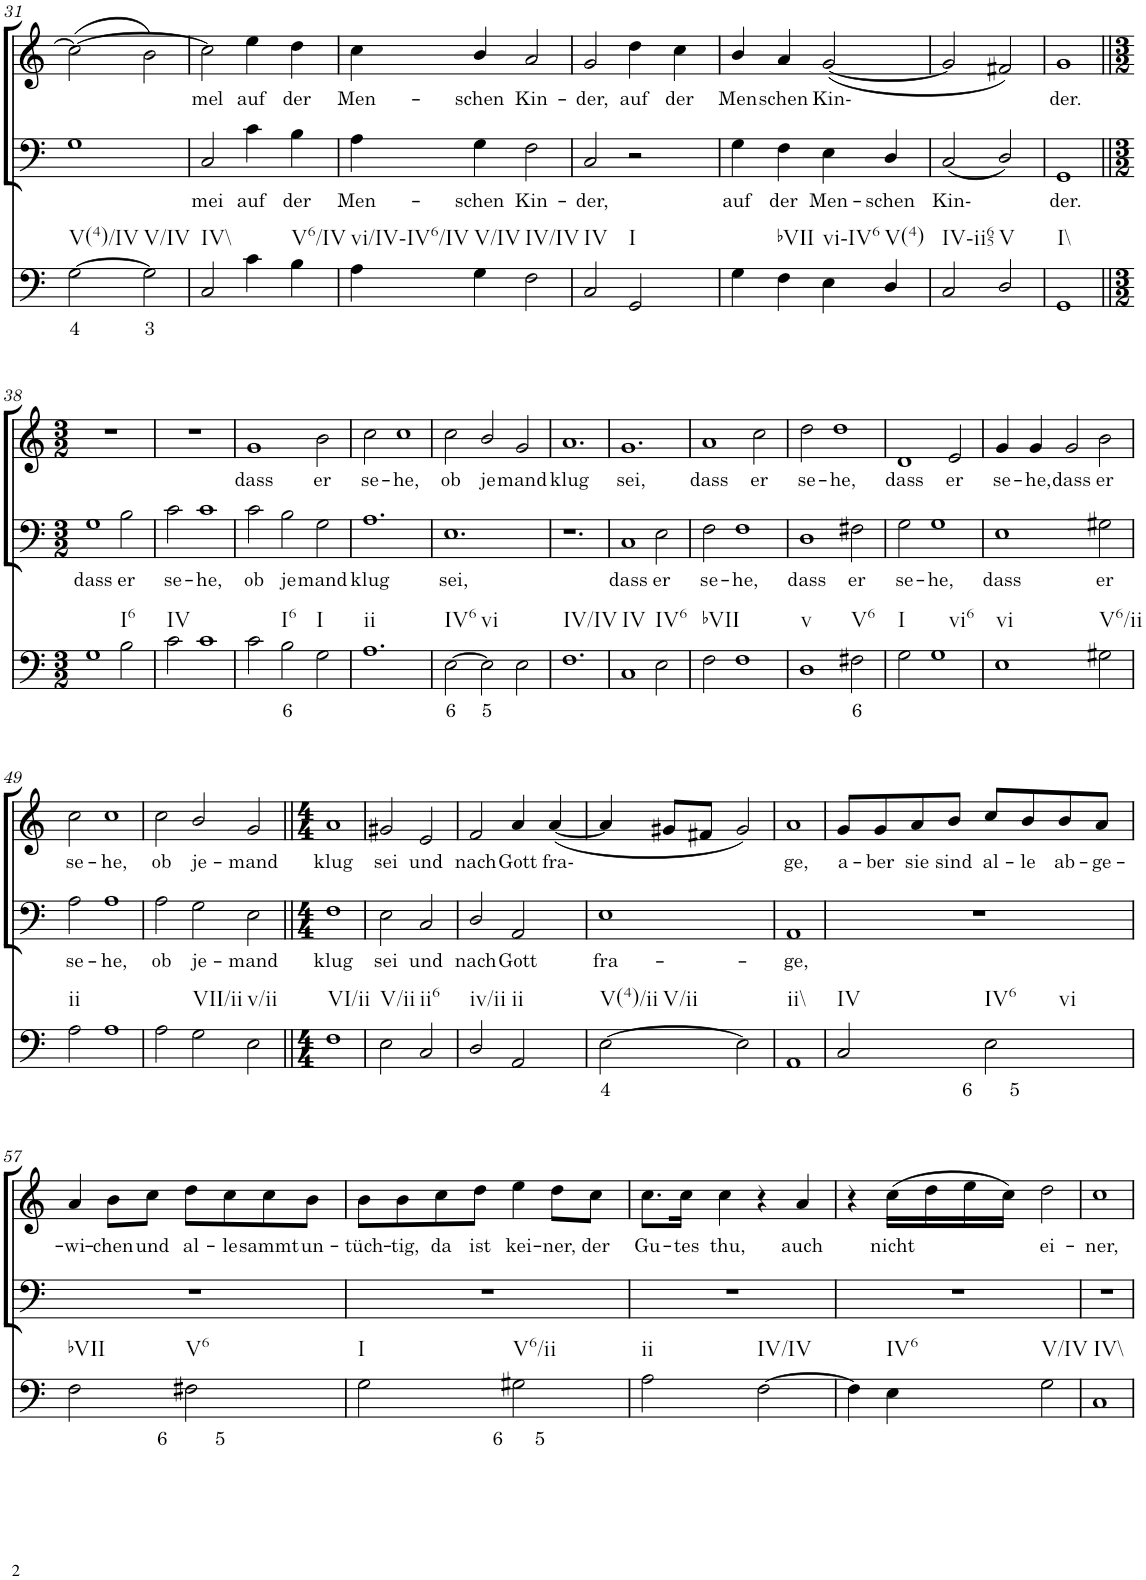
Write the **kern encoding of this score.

**kern	**text	**kern	**text	**kern	**text
*part3	*part3	*part2	*part2	*part1	*part1
*staff3	*staff3	*staff2	*staff2	*staff1	*staff1
*I"Continuo	*	*I"Bass	*	*I"Soprano	*
!!LO:PB:g=z
*clefF4	*	*clefF4	*	*clefG2	*
*k[]	*	*k[]	*	*k[]	*
*M4/4	*	*M4/4	*	*M4/4	*
=31	=31	=31	=31	=31	=31
!LO:TX:b:t=V(4)/IV	!	!	!	!	!
!	!LO:LY:b	!	!	!	!
[2G\	4	1G	.	(2cc\_	.
!LO:TX:b:t=V/IV	!	!	!	!	!
!	!LO:LY:b	!	!	!	!
2G\]	3	.	.	2b\)	.
=32	=32	=32	=32	=32	=32
!LO:TX:b:t=IV\\	!	!	!	!	!
!	!	!	!LO:LY:b	!	!LO:LY:b
2C/	.	2C/	mei	2cc\]	mel
!	!	!	!LO:LY:b	!	!LO:LY:b
4c\	.	4c\	auf	4ee\	auf
!LO:TX:b:t=V6/IV	!	!	!	!	!
!	!	!	!LO:LY:b	!	!LO:LY:b
4B\	.	4B\	der	4dd\	der
=33	=33	=33	=33	=33	=33
!LO:TX:b:t=vi/IV-IV6/IV	!	!	!	!	!
!	!	!	!LO:LY:b	!	!LO:LY:b
4A\	.	4A\	Men-	4cc\	Men-
!LO:TX:b:t=V/IV	!	!	!	!	!
!	!	!	!LO:LY:b	!	!LO:LY:b
4G\	.	4G\	schen	4b/	schen
!LO:TX:b:t=IV/IV	!	!	!	!	!
!	!	!	!LO:LY:b	!	!LO:LY:b
2F\	.	2F\	Kin-	2a/	Kin-
=34	=34	=34	=34	=34	=34
!LO:TX:b:t=IV	!	!	!	!	!
!	!	!	!LO:LY:b	!	!LO:LY:b
2C/	.	2C/	der,	2g/	der,
!LO:TX:b:t=I	!	!	!	!	!
!	!	!	!	!	!LO:LY:b
2GG/	.	2r	.	4dd\	auf
!	!	!	!	!	!LO:LY:b
.	.	.	.	4cc\	der
=35	=35	=35	=35	=35	=35
!	!	!	!LO:LY:b	!	!LO:LY:b
4G\	.	4G\	auf	4b/	Men-
!LO:TX:b:t=bVII	!	!	!	!	!
!	!	!	!LO:LY:b	!	!LO:LY:b
4F\	.	4F\	der	4a/	schen
!LO:TX:b:t=vi-IV6	!	!	!	!	!
!	!	!	!LO:LY:b	!	!LO:LY:b
4E\	.	4E\	Men-	([2g/	Kin-
!LO:TX:b:t=V(4)	!	!	!	!	!
!	!	!	!LO:LY:b	!	!
4D/	.	4D/	schen	.	.
=36	=36	=36	=36	=36	=36
!LO:TX:b:t=IV-ii65	!	!	!	!	!
!	!	!	!LO:LY:b	!	!
2C/	.	(2C/	Kin-	2g/]	.
!LO:TX:b:t=V	!	!	!	!	!
2D/	.	2D/)	.	2f#X/)	.
=37	=37	=37	=37	=37	=37
!LO:TX:b:t=I\\	!	!	!	!	!
!	!	!	!LO:LY:b	!	!LO:LY:b
1GG	.	1GG	der.	1g	der.
!!LO:LB:g=z
=38||	=38||	=38||	=38||	=38||	=38||
*M3/2	*	*M3/2	*	*M3/2	*
!	!	!	!LO:LY:b	!	!
1G	.	1G	dass	1.r	.
!LO:TX:b:t=I6	!	!	!	!	!
!	!	!	!LO:LY:b	!	!
2B\	.	2B\	er	.	.
=39	=39	=39	=39	=39	=39
!LO:TX:b:t=IV	!	!	!	!	!
!	!	!	!LO:LY:b	!	!
2c\	.	2c\	se-	1.r	.
!	!	!	!LO:LY:b	!	!
1c	.	1c	he,	.	.
=40	=40	=40	=40	=40	=40
!	!	!	!LO:LY:b	!	!LO:LY:b
2c\	.	2c\	ob	1g	dass
!LO:TX:b:t=I6	!	!	!	!	!
!	!LO:LY:b	!	!LO:LY:b	!	!
2B\	6	2B\	je-	.	.
!LO:TX:b:t=I	!	!	!	!	!
!	!	!	!LO:LY:b	!	!LO:LY:b
2G\	.	2G\	mand	2b\	er
=41	=41	=41	=41	=41	=41
!LO:TX:b:t=ii	!	!	!	!	!
!	!	!	!LO:LY:b	!	!LO:LY:b
1.A	.	1.A	klug	2cc\	se-
!	!	!	!	!	!LO:LY:b
.	.	.	.	1cc	he,
=42	=42	=42	=42	=42	=42
!LO:TX:b:t=IV6	!	!	!	!	!
!	!LO:LY:b	!	!LO:LY:b	!	!LO:LY:b
[2E\	6	1.E	sei,	2cc\	ob
!LO:TX:b:t=vi	!	!	!	!	!
!	!LO:LY:b	!	!	!	!LO:LY:b
2E\]	5	.	.	2b/	je-
!	!	!	!	!	!LO:LY:b
2E\	.	.	.	2g/	mand
=43	=43	=43	=43	=43	=43
!LO:TX:b:t=IV/IV	!	!	!	!	!
!	!	!	!	!	!LO:LY:b
1.F	.	1.r	.	1.a	klug
=44	=44	=44	=44	=44	=44
!LO:TX:b:t=IV	!	!	!	!	!
!	!	!	!LO:LY:b	!	!LO:LY:b
1C	.	1C	dass	1.g	sei,
!LO:TX:b:t=IV6	!	!	!	!	!
!	!	!	!LO:LY:b	!	!
2E\	.	2E\	er	.	.
=45	=45	=45	=45	=45	=45
!LO:TX:b:t=bVII	!	!	!	!	!
!	!	!	!LO:LY:b	!	!LO:LY:b
2F\	.	2F\	se-	1a	dass
!	!	!	!LO:LY:b	!	!
1F	.	1F	he,	.	.
!	!	!	!	!	!LO:LY:b
.	.	.	.	2cc\	er
=46	=46	=46	=46	=46	=46
!LO:TX:b:t=v	!	!	!	!	!
!	!	!	!LO:LY:b	!	!LO:LY:b
1D	.	1D	dass	2dd\	se-
!	!	!	!	!	!LO:LY:b
.	.	.	.	1dd	he,
!LO:TX:b:t=V6	!	!	!	!	!
!	!LO:LY:b	!	!LO:LY:b	!	!
2F#X\	6	2F#X\	er	.	.
=47	=47	=47	=47	=47	=47
!LO:TX:b:t=I	!	!	!	!	!
!	!	!	!LO:LY:b	!	!LO:LY:b
2G\	.	2G\	se-	1d	dass
!LO:TX:b:t=vi6	!	!	!	!	!
!	!	!	!LO:LY:b	!	!
1G	.	1G	he,	.	.
!	!	!	!	!	!LO:LY:b
.	.	.	.	2e/	er
=48	=48	=48	=48	=48	=48
!LO:TX:b:t=vi	!	!	!	!	!
!	!	!	!LO:LY:b	!	!LO:LY:b
1E	.	1E	dass	4g/	se-
!	!	!	!	!	!LO:LY:b
.	.	.	.	4g/	he,
!	!	!	!	!	!LO:LY:b
.	.	.	.	2g/	dass
!LO:TX:b:t=V6/ii	!	!	!	!	!
!	!	!	!LO:LY:b	!	!LO:LY:b
2G#X\	.	2G#X\	er	2b\	er
!!LO:LB:g=z
=49	=49	=49	=49	=49	=49
!LO:TX:b:t=ii	!	!	!	!	!
!	!	!	!LO:LY:b	!	!LO:LY:b
2A\	.	2A\	se-	2cc\	se-
!	!	!	!LO:LY:b	!	!LO:LY:b
1A	.	1A	he,	1cc	he,
=50	=50	=50	=50	=50	=50
!	!	!	!LO:LY:b	!	!LO:LY:b
2A\	.	2A\	ob	2cc\	ob
!LO:TX:b:t=VII/ii	!	!	!	!	!
!	!	!	!LO:LY:b	!	!LO:LY:b
2G\	.	2G\	je-	2b/	je-
!LO:TX:b:t=v/ii	!	!	!	!	!
!	!	!	!LO:LY:b	!	!LO:LY:b
2E\	.	2E\	mand	2g/	mand
=51||	=51||	=51||	=51||	=51||	=51||
*M4/4	*	*M4/4	*	*M4/4	*
!LO:TX:b:t=VI/ii	!	!	!	!	!
!	!	!	!LO:LY:b	!	!LO:LY:b
1F	.	1F	klug	1a	klug
=52	=52	=52	=52	=52	=52
!LO:TX:b:t=V/ii	!	!	!	!	!
!	!	!	!LO:LY:b	!	!LO:LY:b
2E\	.	2E\	sei	2g#X/	sei
!LO:TX:b:t=ii6	!	!	!	!	!
!	!	!	!LO:LY:b	!	!LO:LY:b
2C/	.	2C/	und	2e/	und
=53	=53	=53	=53	=53	=53
!LO:TX:b:t=iv/ii	!	!	!	!	!
!	!	!	!LO:LY:b	!	!LO:LY:b
2D/	.	2D/	nach	2f/	nach
!LO:TX:b:t=ii	!	!	!	!	!
!	!	!	!LO:LY:b	!	!LO:LY:b
2AA/	.	2AA/	Gott	4a/	Gott
!	!	!	!	!	!LO:LY:b
.	.	.	.	([4a/	fra-
=54	=54	=54	=54	=54	=54
!LO:TX:b:t=V(4)/ii	!	!	!	!	!
!LO:TX:b:t=V/ii	!	!	!	!	!
!	!LO:LY:b	!	!LO:LY:b	!	!
[2E\	4	1E	fra-	4a/]	.
.	.	.	.	8g#X/L	.
.	.	.	.	8f#X/J	.
2E\]	.	.	.	2g#/)	.
=55	=55	=55	=55	=55	=55
!LO:TX:b:t=ii\\	!	!	!	!	!
!	!	!	!LO:LY:b	!	!LO:LY:b
1AA	.	1AA	ge,	1a	ge,
=56	=56	=56	=56	=56	=56
!LO:TX:b:t=IV	!	!	!	!	!
!	!	!	!	!	!LO:LY:b
2C/	.	1r	.	8g/L	a-
!	!	!	!	!	!LO:LY:b
.	.	.	.	8g/	ber
!	!	!	!	!	!LO:LY:b
.	.	.	.	8a/	sie
!	!	!	!	!	!LO:LY:b
.	.	.	.	8b/J	sind
!LO:TX:b:t=IV6	!	!	!	!	!
!LO:TX:b:t=vi	!	!	!	!	!
!	!LO:LY:b	!	!	!	!LO:LY:b
2E\	6 5	.	.	8cc/L	al-
!	!	!	!	!	!LO:LY:b
.	.	.	.	8b/	le
!	!	!	!	!	!LO:LY:b
.	.	.	.	8b/	ab-
!	!	!	!	!	!LO:LY:b
.	.	.	.	8a/J	ge-
!!LO:LB:g=z
=57	=57	=57	=57	=57	=57
!LO:TX:b:t=bVII	!	!	!	!	!
!	!	!	!	!	!LO:LY:b
2F\	.	1r	.	4a/	wi-
!	!	!	!	!	!LO:LY:b
.	.	.	.	8b\L	chen
!	!	!	!	!	!LO:LY:b
.	.	.	.	8cc\J	und
!LO:TX:b:t=V6	!	!	!	!	!
!	!LO:LY:b	!	!	!	!LO:LY:b
2F#X\	6 5	.	.	8dd\L	al-
!	!	!	!	!	!LO:LY:b
.	.	.	.	8cc\	le-
!	!	!	!	!	!LO:LY:b
.	.	.	.	8cc\	sammt
!	!	!	!	!	!LO:LY:b
.	.	.	.	8b\J	un-
=58	=58	=58	=58	=58	=58
!LO:TX:b:t=I	!	!	!	!	!
!	!	!	!	!	!LO:LY:b
2G\	.	1r	.	8b\L	tüch-
!	!	!	!	!	!LO:LY:b
.	.	.	.	8b\	tig,
!	!	!	!	!	!LO:LY:b
.	.	.	.	8cc\	da
!	!	!	!	!	!LO:LY:b
.	.	.	.	8dd\J	ist
!LO:TX:b:t=V6/ii	!	!	!	!	!
!	!LO:LY:b	!	!	!	!LO:LY:b
2G#X\	6 5	.	.	4ee\	kei-
!	!	!	!	!	!LO:LY:b
.	.	.	.	8dd\L	ner,
!	!	!	!	!	!LO:LY:b
.	.	.	.	8cc\J	der
=59	=59	=59	=59	=59	=59
!LO:TX:b:t=ii	!	!	!	!	!
!	!	!	!	!	!LO:LY:b
2A\	.	1r	.	8.cc\L	Gu-
!	!	!	!	!	!LO:LY:b
.	.	.	.	16cc\Jk	tes
!	!	!	!	!	!LO:LY:b
.	.	.	.	4cc\	thu,
!LO:TX:b:t=IV/IV	!	!	!	!	!
[2F\	.	.	.	4r	.
!	!	!	!	!	!LO:LY:b
.	.	.	.	4a/	auch
=60	=60	=60	=60	=60	=60
4F\]	.	1r	.	4r	.
!LO:TX:b:t=IV6	!	!	!	!	!
!	!	!	!	!	!LO:LY:b
4E\	.	.	.	(16cc\LL	nicht
.	.	.	.	16dd\	.
.	.	.	.	16ee\	.
.	.	.	.	16cc\JJ)	.
!LO:TX:b:t=V/IV	!	!	!	!	!
!	!	!	!	!	!LO:LY:b
2G\	.	.	.	2dd\	ei-
=61	=61	=61	=61	=61	=61
!LO:TX:b:t=IV\\	!	!	!	!	!
!	!	!	!	!	!LO:LY:b
1C	.	1r	.	1cc	ner,
=	=	=	=	=	=
*-	*-	*-	*-	*-	*-
